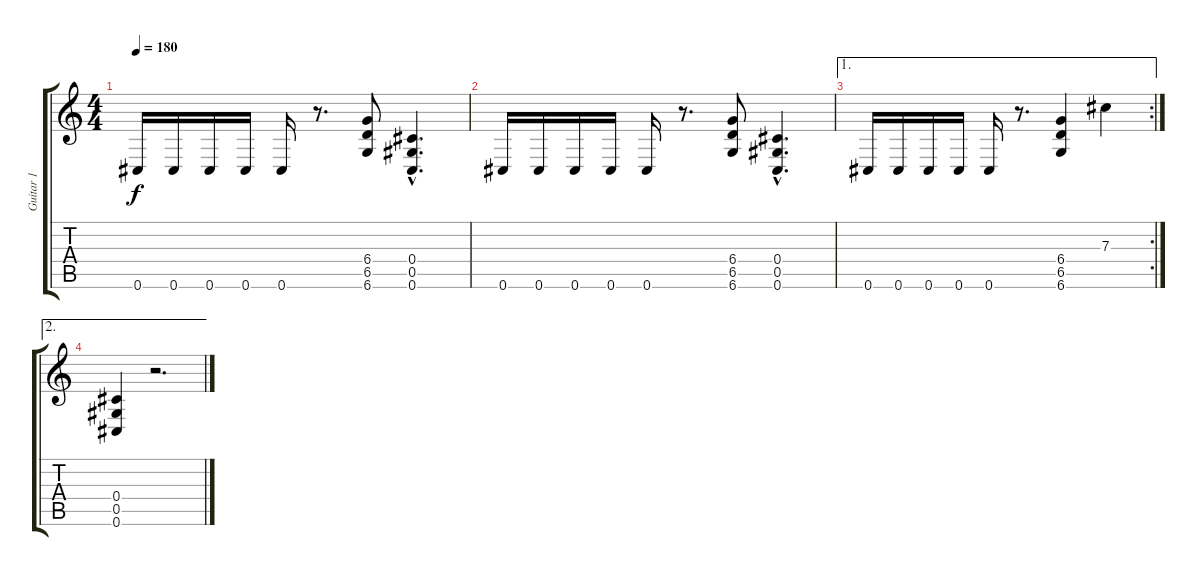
\track ("Guitar 1" "Guitar 1") {instrument distortionguitar}
\staff {score tabs}
\tuning (Eb4 Bb3 Gb3 Db3 Ab2 Db2) {hide}
\ts (4 4)
\tempo 180
\clef g2
\ks c
0.6.16{dy f} 0.6.16 0.6.16 0.6.16 0.6.16 r.8{d} (6.4 6.5 6.6).8 (0.4{hac} 0.5{hac} 0.6{hac}).4{d} |
0.6.16 0.6.16 0.6.16 0.6.16 0.6.16 r.8{d} (6.4 6.5 6.6).8 (0.4{hac} 0.5{hac} 0.6{hac}).4{d} |
\ae 1
\rc 2
0.6.16 0.6.16 0.6.16 0.6.16 0.6.16 r.8{d} (6.4 6.5 6.6).4 7.3.4 |
\ae 2
(0.4 0.5 0.6).4 r.2{d}
